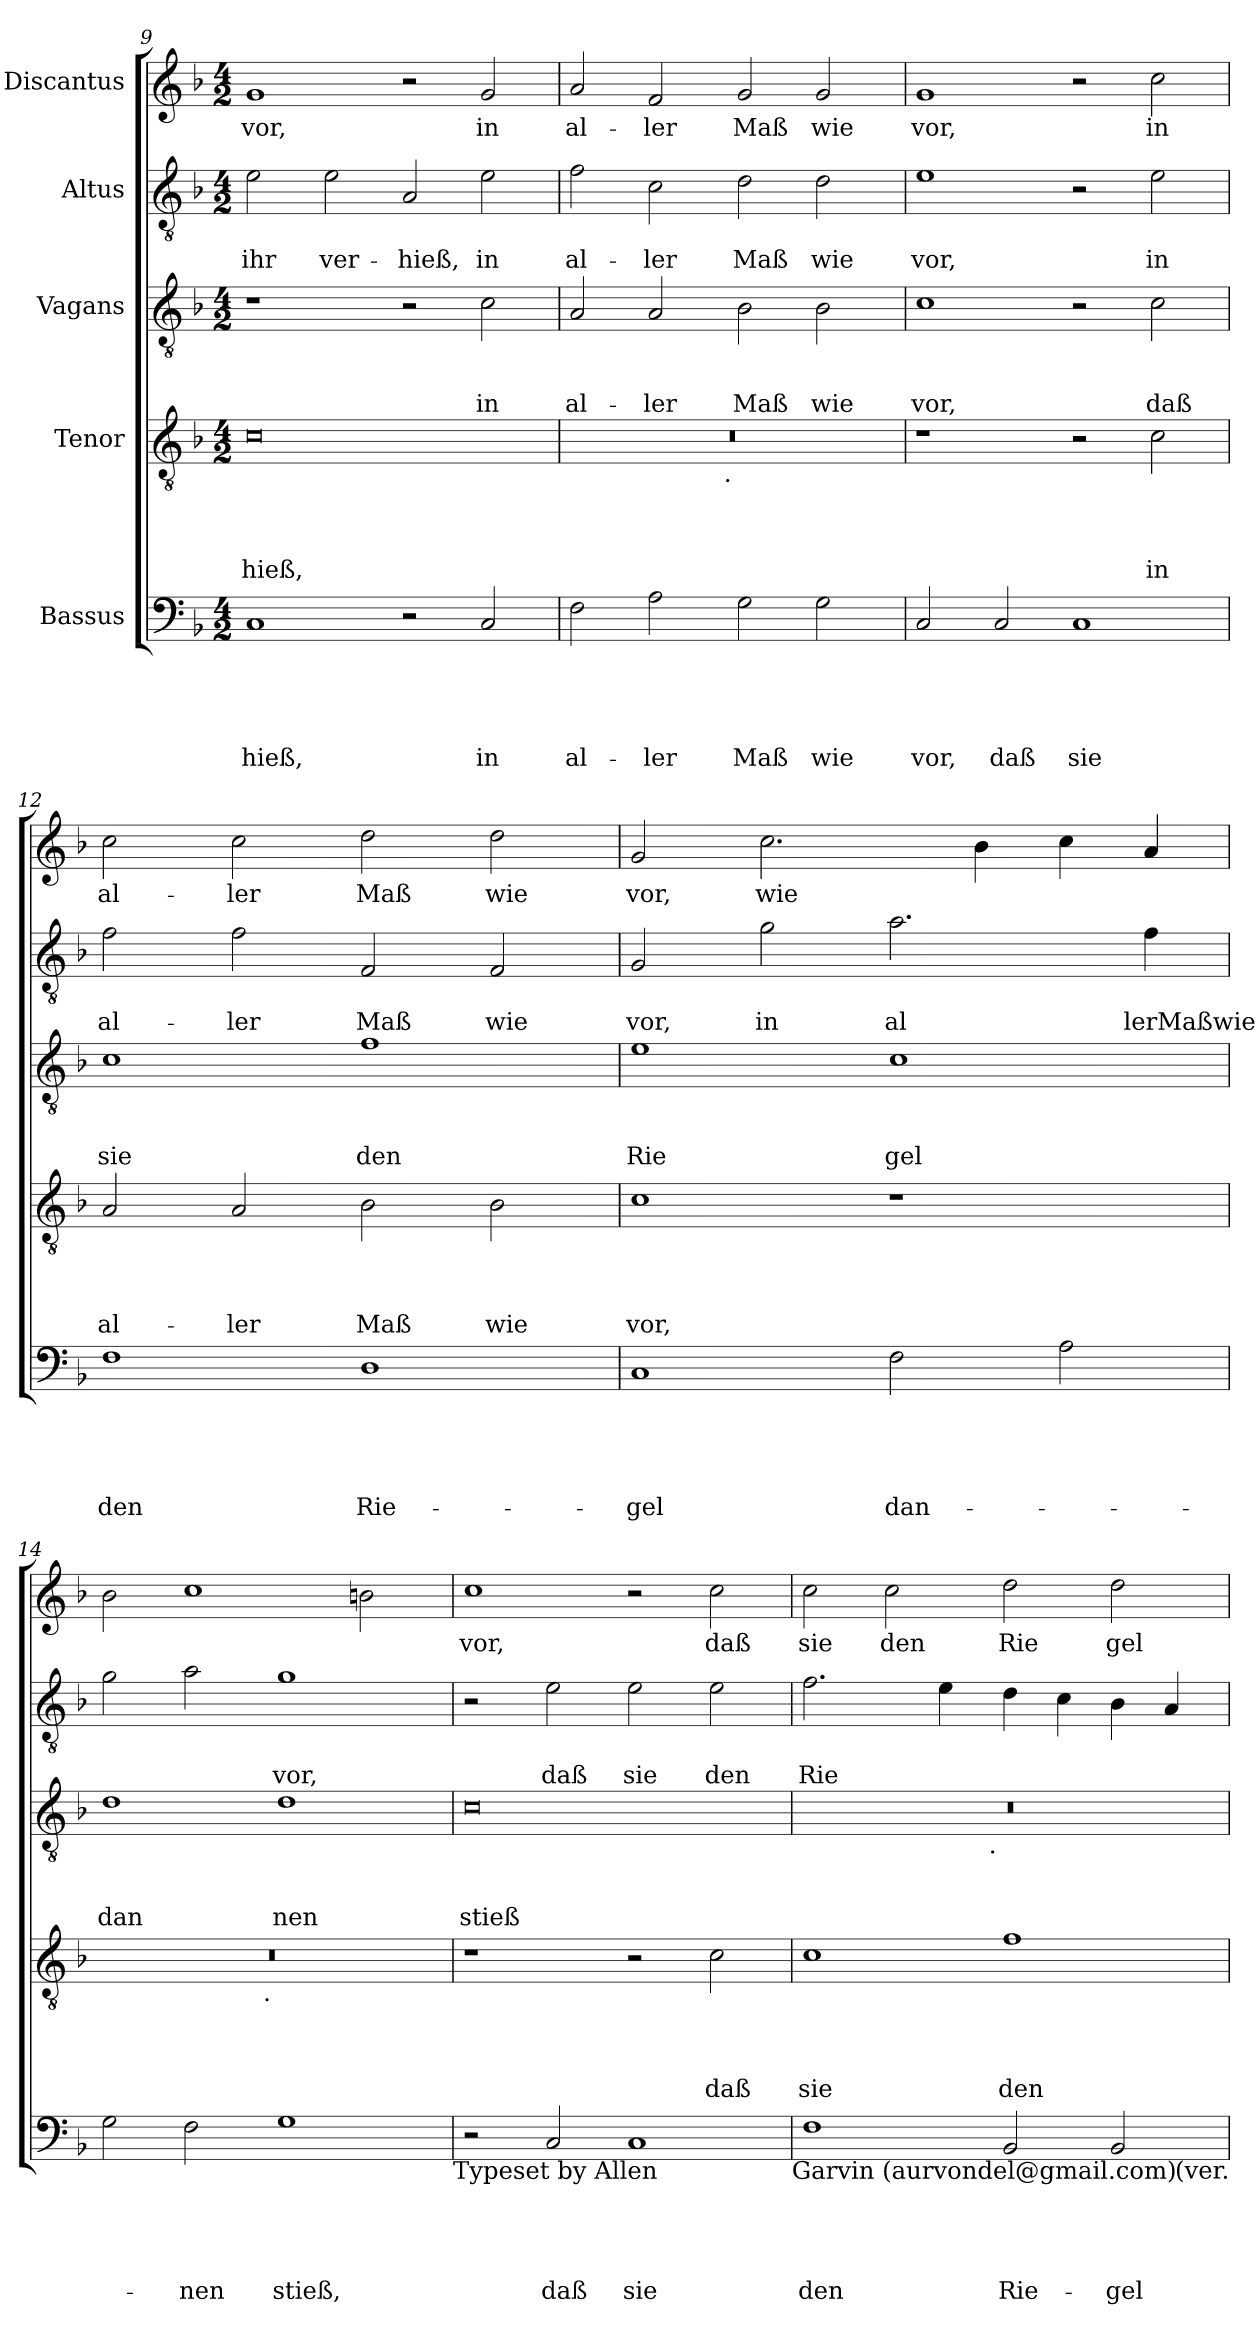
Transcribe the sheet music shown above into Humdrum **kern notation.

**kern	**text	**text	**text	**text	**text	**kern	**text	**text	**text	**text	**kern	**text	**text	**text	**kern	**text	**text	**kern	**text
*part5	*part5	*part5	*part5	*part5	*part5	*part4	*part4	*part4	*part4	*part4	*part3	*part3	*part3	*part3	*part2	*part2	*part2	*part1	*part1
*staff5	*staff5	*staff5	*staff5	*staff5	*staff5	*staff4	*staff4	*staff4	*staff4	*staff4	*staff3	*staff3	*staff3	*staff3	*staff2	*staff2	*staff2	*staff1	*staff1
*I"Bassus	*	*	*	*	*	*I"Tenor	*	*	*	*	*I"Vagans	*	*	*	*I"Altus	*	*	*I"Discantus	*
*clefF4	*	*	*	*	*	*clefGv2	*	*	*	*	*clefGv2	*	*	*	*clefGv2	*	*	*clefG2	*
*k[b-]	*	*	*	*	*	*k[b-]	*	*	*	*	*k[b-]	*	*	*	*k[b-]	*	*	*k[b-]	*
*F:	*	*	*	*	*	*F:	*	*	*	*	*F:	*	*	*	*F:	*	*	*F:	*
*M4/2	*	*	*	*	*	*M4/2	*	*	*	*	*M4/2	*	*	*	*M4/2	*	*	*M4/2	*
=9	=9	=9	=9	=9	=9	=9	=9	=9	=9	=9	=9	=9	=9	=9	=9	=9	=9	=9	=9
!	!	!	!	!	!LO:LY:b	!	!	!	!	!LO:LY:b	!	!	!	!	!	!	!LO:LY:b	!	!LO:LY:b
1C	.	.	.	.	-hieß,	0c	.	.	.	-hieß,	1r	.	.	.	2e\	.	ihr	1g	vor,
!	!	!	!	!	!	!	!	!	!	!	!	!	!	!	!	!	!LO:LY:b	!	!
.	.	.	.	.	.	.	.	.	.	.	.	.	.	.	2e\	.	ver-	.	.
!	!	!	!	!	!	!	!	!	!	!	!	!	!	!	!	!	!LO:LY:b	!	!
2r	.	.	.	.	.	.	.	.	.	.	2r	.	.	.	2A/	.	-hieß,	2r	.
!	!	!	!	!	!LO:LY:b	!	!	!	!	!	!	!	!	!LO:LY:b	!	!	!LO:LY:b	!	!LO:LY:b
2C/	.	.	.	.	in	.	.	.	.	.	2c\	.	.	in	2e\	.	in	2g/	in
=10	=10	=10	=10	=10	=10	=10	=10	=10	=10	=10	=10	=10	=10	=10	=10	=10	=10	=10	=10
!	!	!	!	!	!LO:LY:b	!	!	!	!	!	!	!	!	!LO:LY:b	!	!	!LO:LY:b	!	!LO:LY:b
*	*	*	*	*	*	*^	*	*	*	*	*	*	*	*	*	*	*	*	*
2F\	.	.	.	.	al-	0r	2ryy	.	.	.	.	2A/	.	.	al-	2f\	.	al-	2a/	al-
!	!	!	!	!	!LO:LY:b	!	!	!	!	!	!	!	!	!	!LO:LY:b	!	!	!LO:LY:b	!	!LO:LY:b
2A\	.	.	.	.	-ler	.	4...ryy	.	.	.	.	2A/	.	.	-ler	2c\	.	-ler	2f/	-ler
!	!	!	!	!	!	!	!LO:TX:b:t=.	!	!	!	!	!	!	!	!	!	!	!	!	!
.	.	.	.	.	.	.	1ryy	.	.	.	.	.	.	.	.	.	.	.	.	.
!	!	!	!	!	!LO:LY:b	!	!	!	!	!	!	!	!	!	!LO:LY:b	!	!	!LO:LY:b	!	!LO:LY:b
2G\	.	.	.	.	Maß	.	.	.	.	.	.	2B-\	.	.	Maß	2d\	.	Maß	2g/	Maß
!	!	!	!	!	!LO:LY:b	!	!	!	!	!	!	!	!	!	!LO:LY:b	!	!	!LO:LY:b	!	!LO:LY:b
2G\	.	.	.	.	wie	.	.	.	.	.	.	2B-\	.	.	wie	2d\	.	wie	2g/	wie
.	.	.	.	.	.	.	32ryy	.	.	.	.	.	.	.	.	.	.	.	.	.
=11	=11	=11	=11	=11	=11	=11	=11	=11	=11	=11	=11	=11	=11	=11	=11	=11	=11	=11	=11	=11
!	!	!	!	!	!LO:LY:b	!	!	!	!	!	!	!	!	!	!LO:LY:b	!	!	!LO:LY:b	!	!LO:LY:b
*	*	*	*	*	*	*v	*v	*	*	*	*	*	*	*	*	*	*	*	*	*
2C/	.	.	.	.	vor,	1r	.	.	.	.	1c	.	.	vor,	1e	.	vor,	1g	vor,
!	!	!	!	!	!LO:LY:b	!	!	!	!	!	!	!	!	!	!	!	!	!	!
2C/	.	.	.	.	daß	.	.	.	.	.	.	.	.	.	.	.	.	.	.
!	!	!	!	!	!LO:LY:b	!	!	!	!	!	!	!	!	!	!	!	!	!	!
1C	.	.	.	.	sie	2r	.	.	.	.	2r	.	.	.	2r	.	.	2r	.
!	!	!	!	!	!	!	!	!	!	!LO:LY:b	!	!	!	!LO:LY:b	!	!	!LO:LY:b	!	!LO:LY:b
.	.	.	.	.	.	2c\	.	.	.	in	2c\	.	.	daß	2e\	.	in	2cc\	in
=12	=12	=12	=12	=12	=12	=12	=12	=12	=12	=12	=12	=12	=12	=12	=12	=12	=12	=12	=12
!	!	!	!	!	!LO:LY:b	!	!	!	!	!LO:LY:b	!	!	!	!LO:LY:b	!	!	!LO:LY:b	!	!LO:LY:b
1F	.	.	.	.	den	2A/	.	.	.	al-	1c	.	.	sie	2f\	.	al-	2cc\	al-
!	!	!	!	!	!	!	!	!	!	!LO:LY:b	!	!	!	!	!	!	!LO:LY:b	!	!LO:LY:b
.	.	.	.	.	.	2A/	.	.	.	-ler	.	.	.	.	2f\	.	-ler	2cc\	-ler
!	!	!	!	!	!LO:LY:b	!	!	!	!	!LO:LY:b	!	!	!	!LO:LY:b	!	!	!LO:LY:b	!	!LO:LY:b
1D	.	.	.	.	Rie-	2B-\	.	.	.	Maß	1f	.	.	den	2F/	.	Maß	2dd\	Maß
!	!	!	!	!	!	!	!	!	!	!LO:LY:b	!	!	!	!	!	!	!LO:LY:b	!	!LO:LY:b
.	.	.	.	.	.	2B-\	.	.	.	wie	.	.	.	.	2F/	.	wie	2dd\	wie
!!LO:LB:g=z
=13	=13	=13	=13	=13	=13	=13	=13	=13	=13	=13	=13	=13	=13	=13	=13	=13	=13	=13	=13
!	!	!	!	!	!LO:LY:b	!	!	!	!	!LO:LY:b	!	!	!	!LO:LY:b	!	!	!LO:LY:b	!	!LO:LY:b
1C	.	.	.	.	-gel	1c	.	.	.	vor,	1e	.	.	Rie	2G/	.	vor,	2g/	vor,
!	!	!	!	!	!	!	!	!	!	!	!	!	!	!	!	!	!LO:LY:b	!	!LO:LY:b
.	.	.	.	.	.	.	.	.	.	.	.	.	.	.	2g\	.	in	2.cc\	wie
!	!	!	!	!	!LO:LY:b	!	!	!	!	!	!	!	!	!LO:LY:b	!	!	!LO:LY:b	!	!
2F\	.	.	.	.	dan-	1r	.	.	.	.	1c	.	.	gel	2.a\	.	al	.	.
.	.	.	.	.	.	.	.	.	.	.	.	.	.	.	.	.	.	4b-\	.
2A\	.	.	.	.	.	.	.	.	.	.	.	.	.	.	.	.	.	4cc\	.
!	!	!	!	!	!	!	!	!	!	!	!	!	!	!	!	!	!LO:LY:b	!	!
.	.	.	.	.	.	.	.	.	.	.	.	.	.	.	4f\	.	lerMaßwie	4a/	.
=14	=14	=14	=14	=14	=14	=14	=14	=14	=14	=14	=14	=14	=14	=14	=14	=14	=14	=14	=14
!	!	!	!	!	!	!	!	!	!	!	!	!	!	!LO:LY:b	!	!	!	!	!
*	*	*	*	*	*	*^	*	*	*	*	*	*	*	*	*	*	*	*	*
2G\	.	.	.	.	.	0r	2ryy	.	.	.	.	1d	.	.	dan	2g\	.	.	2b-\	.
!	!	!	!	!	!LO:LY:b	!	!	!	!	!	!	!	!	!	!	!	!	!	!	!
2F\	.	.	.	.	-nen	.	4...ryy	.	.	.	.	.	.	.	.	2a\	.	.	1cc	.
!	!	!	!	!	!	!	!LO:TX:b:t=.	!	!	!	!	!	!	!	!	!	!	!	!	!
.	.	.	.	.	.	.	1ryy	.	.	.	.	.	.	.	.	.	.	.	.	.
!	!	!	!	!	!LO:LY:b	!	!	!	!	!	!	!	!	!	!LO:LY:b	!	!	!LO:LY:b	!	!
1G	.	.	.	.	stieß,	.	.	.	.	.	.	1d	.	.	nen	1g	.	vor,	.	.
.	.	.	.	.	.	.	.	.	.	.	.	.	.	.	.	.	.	.	2b\	.
.	.	.	.	.	.	.	32ryy	.	.	.	.	.	.	.	.	.	.	.	.	.
!LO:TX:b:t=Typeset by Allen	!	!	!	!	!	!	!	!	!	!	!	!	!	!	!	!	!	!	!	!
=15	=15	=15	=15	=15	=15	=15	=15	=15	=15	=15	=15	=15	=15	=15	=15	=15	=15	=15	=15	=15
!	!	!	!	!	!	!	!	!	!	!	!	!	!	!	!LO:LY:b	!	!	!	!	!LO:LY:b
*	*	*	*	*	*	*v	*v	*	*	*	*	*	*	*	*	*	*	*	*	*
2r	.	.	.	.	.	1r	.	.	.	.	0c	.	.	stieß	2r	.	.	1cc	vor,
!	!	!	!	!	!LO:LY:b	!	!	!	!	!	!	!	!	!	!	!	!LO:LY:b	!	!
2C/	.	.	.	.	daß	.	.	.	.	.	.	.	.	.	2e\	.	daß	.	.
!	!	!	!	!	!LO:LY:b	!	!	!	!	!	!	!	!	!	!	!	!LO:LY:b	!	!
1C	.	.	.	.	sie	2r	.	.	.	.	.	.	.	.	2e\	.	sie	2r	.
!	!	!	!	!	!	!	!	!	!	!LO:LY:b	!	!	!	!	!	!	!LO:LY:b	!	!LO:LY:b
.	.	.	.	.	.	2c\	.	.	.	daß	.	.	.	.	2e\	.	den	2cc\	daß
!LO:TX:b:t=Garvin (aurvondel@gmail.com)	!	!	!	!	!	!	!	!	!	!	!	!	!	!	!	!	!	!	!
=16	=16	=16	=16	=16	=16	=16	=16	=16	=16	=16	=16	=16	=16	=16	=16	=16	=16	=16	=16
!	!	!	!	!	!LO:LY:b	!	!	!	!	!LO:LY:b	!	!	!	!	!	!	!LO:LY:b	!	!LO:LY:b
*	*	*	*	*	*	*	*	*	*	*	*^	*	*	*	*	*	*	*	*
1F	.	.	.	.	den	1c	.	.	.	sie	0r	2ryy	.	.	.	2.f\	.	Rie	2cc\	sie
!	!	!	!	!	!	!	!	!	!	!	!	!	!	!	!	!	!	!	!	!LO:LY:b
.	.	.	.	.	.	.	.	.	.	.	.	4...ryy	.	.	.	.	.	.	2cc\	den
.	.	.	.	.	.	.	.	.	.	.	.	.	.	.	.	4e\	.	.	.	.
!	!	!	!	!	!	!	!	!	!	!	!	!LO:TX:b:t=.	!	!	!	!	!	!	!	!
.	.	.	.	.	.	.	.	.	.	.	.	1ryy	.	.	.	.	.	.	.	.
!	!	!	!	!	!LO:LY:b	!	!	!	!	!LO:LY:b	!	!	!	!	!	!	!	!	!	!LO:LY:b
2BB-/	.	.	.	.	Rie-	1f	.	.	.	den	.	.	.	.	.	4d\	.	.	2dd\	Rie
.	.	.	.	.	.	.	.	.	.	.	.	.	.	.	.	4c\	.	.	.	.
!	!	!	!	!	!LO:LY:b	!	!	!	!	!	!	!	!	!	!	!	!	!	!	!LO:LY:b
2BB-/	.	.	.	.	-gel	.	.	.	.	.	.	.	.	.	.	4B-\	.	.	2dd\	gel
.	.	.	.	.	.	.	.	.	.	.	.	.	.	.	.	4A/	.	.	.	.
.	.	.	.	.	.	.	.	.	.	.	.	32ryy	.	.	.	.	.	.	.	.
!LO:TX:b:t=(ver.	!	!	!	!	!	!	!	!	!	!	!	!	!	!	!	!	!	!	!	!
*	*	*	*	*	*	*	*	*	*	*	*v	*v	*	*	*	*	*	*	*	*
=	=	=	=	=	=	=	=	=	=	=	=	=	=	=	=	=	=	=	=
*-	*-	*-	*-	*-	*-	*-	*-	*-	*-	*-	*-	*-	*-	*-	*-	*-	*-	*-	*-
